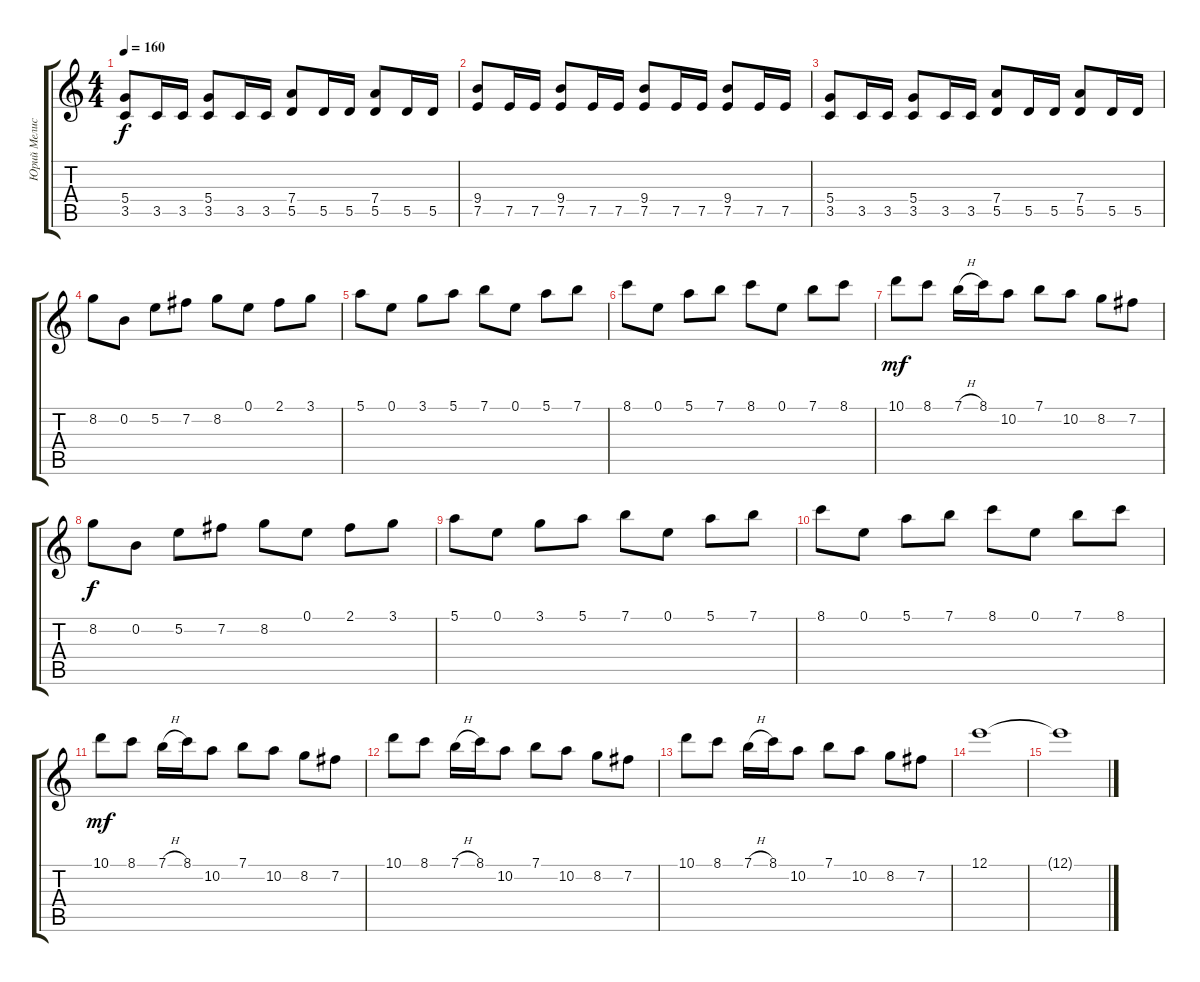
\track ("Юрий Мелисов" "Юрий Мелис") {instrument distortionguitar}
\staff {score tabs}
\tuning (E4 B3 G3 D3 A2 E2) {hide}
\ts (4 4)
\tempo 160
\clef g2
\ks c
(5.4 3.5).8{dy f} 3.5.16 3.5.16 (5.4 3.5).8 3.5.16 3.5.16 (7.4 5.5).8 5.5.16 5.5.16 (7.4 5.5).8 5.5.16 5.5.16 |
(9.4 7.5).8 7.5.16 7.5.16 (9.4 7.5).8 7.5.16 7.5.16 (9.4 7.5).8 7.5.16 7.5.16 (9.4 7.5).8 7.5.16 7.5.16 |
(5.4 3.5).8 3.5.16 3.5.16 (5.4 3.5).8 3.5.16 3.5.16 (7.4 5.5).8 5.5.16 5.5.16 (7.4 5.5).8 5.5.16 5.5.16 |
8.2.8 0.2.8 5.2.8 7.2.8 8.2.8 0.1.8 2.1.8 3.1.8 |
5.1.8 0.1.8 3.1.8 5.1.8 7.1.8 0.1.8 5.1.8 7.1.8 |
8.1.8 0.1.8 5.1.8 7.1.8 8.1.8 0.1.8 7.1.8 8.1.8 |
10.1.8{dy mf} 8.1.8 7.1{h}.16 8.1.16 10.2.8 7.1.8 10.2.8 8.2.8 7.2.8 |
8.2.8{dy f} 0.2.8 5.2.8 7.2.8 8.2.8 0.1.8 2.1.8 3.1.8 |
5.1.8 0.1.8 3.1.8 5.1.8 7.1.8 0.1.8 5.1.8 7.1.8 |
8.1.8 0.1.8 5.1.8 7.1.8 8.1.8 0.1.8 7.1.8 8.1.8 |
10.1.8{dy mf} 8.1.8 7.1{h}.16 8.1.16 10.2.8 7.1.8 10.2.8 8.2.8 7.2.8 |
10.1.8 8.1.8 7.1{h}.16 8.1.16 10.2.8 7.1.8 10.2.8 8.2.8 7.2.8 |
10.1.8 8.1.8 7.1{h}.16 8.1.16 10.2.8 7.1.8 10.2.8 8.2.8 7.2.8 |
12.1.1 |
12.1{t}.1
